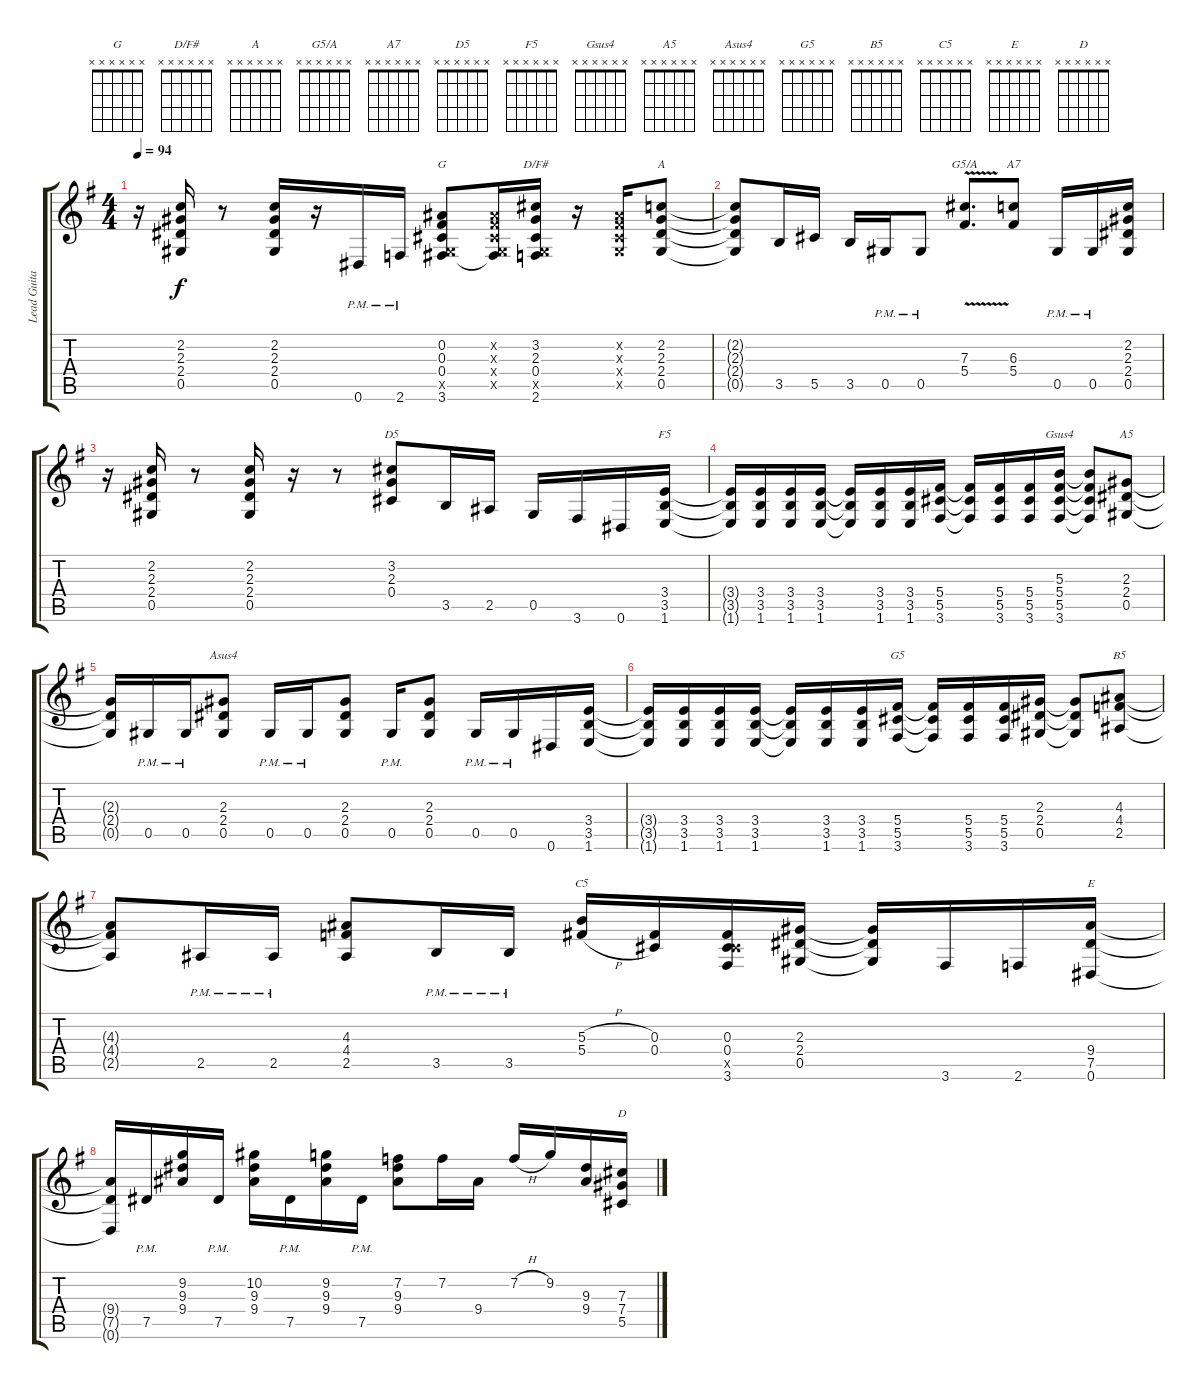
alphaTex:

\track ("Lead Guitar" "Lead Guita") {instrument overdrivenguitar}
\staff {score tabs}
\tuning (Eb4 Bb3 Gb3 Db3 Ab2 Eb2) {hide}
\chord ("G" x x x x x x)
\chord ("D/F#" x x x x x x)
\chord ("A" x x x x x x)
\chord ("G5/A" x x x x x x)
\chord ("A7" x x x x x x)
\chord ("D5" x x x x x x)
\chord ("F5" x x x x x x)
\chord ("Gsus4" x x x x x x)
\chord ("A5" x x x x x x)
\chord ("Asus4" x x x x x x)
\chord ("G5" x x x x x x)
\chord ("B5" x x x x x x)
\chord ("C5" x x x x x x)
\chord ("E" x x x x x x)
\chord ("D" x x x x x x)
\ts (4 4)
\tempo 94
\clef g2
\ks g
r.16{dy f} (2.2 2.3 2.4 0.5).16 r.8 (2.2 2.3 2.4 0.5).16 r.16 0.6{pm}.16 2.6{pm}.16 (0.2 0.3 0.4 0.5{x} 3.6).8{ch "G"} (0.2{x} 0.3{x} 0.4{x} 0.5{x} 3.6{t}).16 (3.2 2.3 0.4 0.5{x} 2.6).16{ch "D/F#"} r.16 (0.2{x} 0.3{x} 0.4{x} 0.5{x}).16 (2.2 2.3 2.4 0.5).8{ch "A"} |
(2.2{t} 2.3{t} 2.4{t} 0.5{t}).8 3.5.16 5.5.16 3.5.16 0.5{pm}.16 0.5{pm}.8 (7.3{v} 5.4).8{d ch "G5/A"} (6.3 5.4).8{ch "A7"} 0.5{pm}.16 0.5{pm}.16 (2.2 2.3 2.4 0.5).16 |
r.16 (2.2 2.3 2.4 0.5).16 r.8 (2.2 2.3 2.4 0.5).16 r.16 r.8 (3.2 2.3 0.4).8{ch "D5"} 3.5.16 2.5.16 0.5.16 3.6.16 0.6.16 (3.4 3.5 1.6).16{ch "F5"} |
(3.4{t} 3.5{t} 1.6{t}).16 (3.4 3.5 1.6).16 (3.4 3.5 1.6).16 (3.4 3.5 1.6).16 (3.4{t} 3.5{t} 1.6{t}).16 (3.4 3.5 1.6).16 (3.4 3.5 1.6).16 (5.4 5.5 3.6).16 (5.4{t} 5.5{t} 3.6{t}).16 (5.4 5.5 3.6).16 (5.4 5.5 3.6).16 (5.3 5.4 5.5 3.6).16{ch "Gsus4"} (5.3{t} 5.4{t} 5.5{t} 3.6{t}).8 (2.3 2.4 0.5).8{ch "A5"} |
(2.3{t} 2.4{t} 0.5{t}).16 0.5{pm}.16 0.5{pm}.16 (2.3 2.4 0.5).8{ch "Asus4"} 0.5{pm}.16 0.5{pm}.16 (2.3 2.4 0.5).8 0.5{pm}.16 (2.3 2.4 0.5).8 0.5{pm}.16 0.5{pm}.16 0.6.16 (3.4 3.5 1.6).16 |
(3.4{t} 3.5{t} 1.6{t}).16 (3.4 3.5 1.6).16 (3.4 3.5 1.6).16 (3.4 3.5 1.6).16 (3.4{t} 3.5{t} 1.6{t}).16 (3.4 3.5 1.6).16 (3.4 3.5 1.6).16 (5.4 5.5 3.6).16{ch "G5"} (5.4{t} 5.5{t} 3.6{t}).16 (5.4 5.5 3.6).16 (5.4 5.5 3.6).16 (2.3 2.4 0.5).16 (2.3{t} 2.4{t} 0.5{t}).8 (4.3 4.4 2.5).8{ch "B5"} |
(4.3{t} 4.4{t} 2.5{t}).8 2.5{pm}.16 2.5{pm}.16 (4.3 4.4 2.5).8 3.5{pm}.16 3.5{pm}.16 (5.3{h} 5.4{h}).16{ch "C5"} (0.3 0.4).16 (0.3 0.4 5.5{x} 3.6).16 (2.3 2.4 0.5).16 (2.3{t} 2.4{t} 0.5{t}).16 3.6.16 2.6.16 (9.4 7.5 0.6).16{ch "E"} |
(9.4{t} 7.5{t} 0.6{t}).16 7.5{pm}.16 (9.2 9.3 9.4).16 7.5{pm}.16 (10.2 9.3 9.4).16 7.5{pm}.16 (9.2 9.3 9.4).16 7.5{pm}.16 (7.2 9.3 9.4).8 7.2.16 9.4.16 7.2{h}.16 9.2.16 (9.3 9.4).16 (7.3 7.4 5.5).16{ch "D"}
